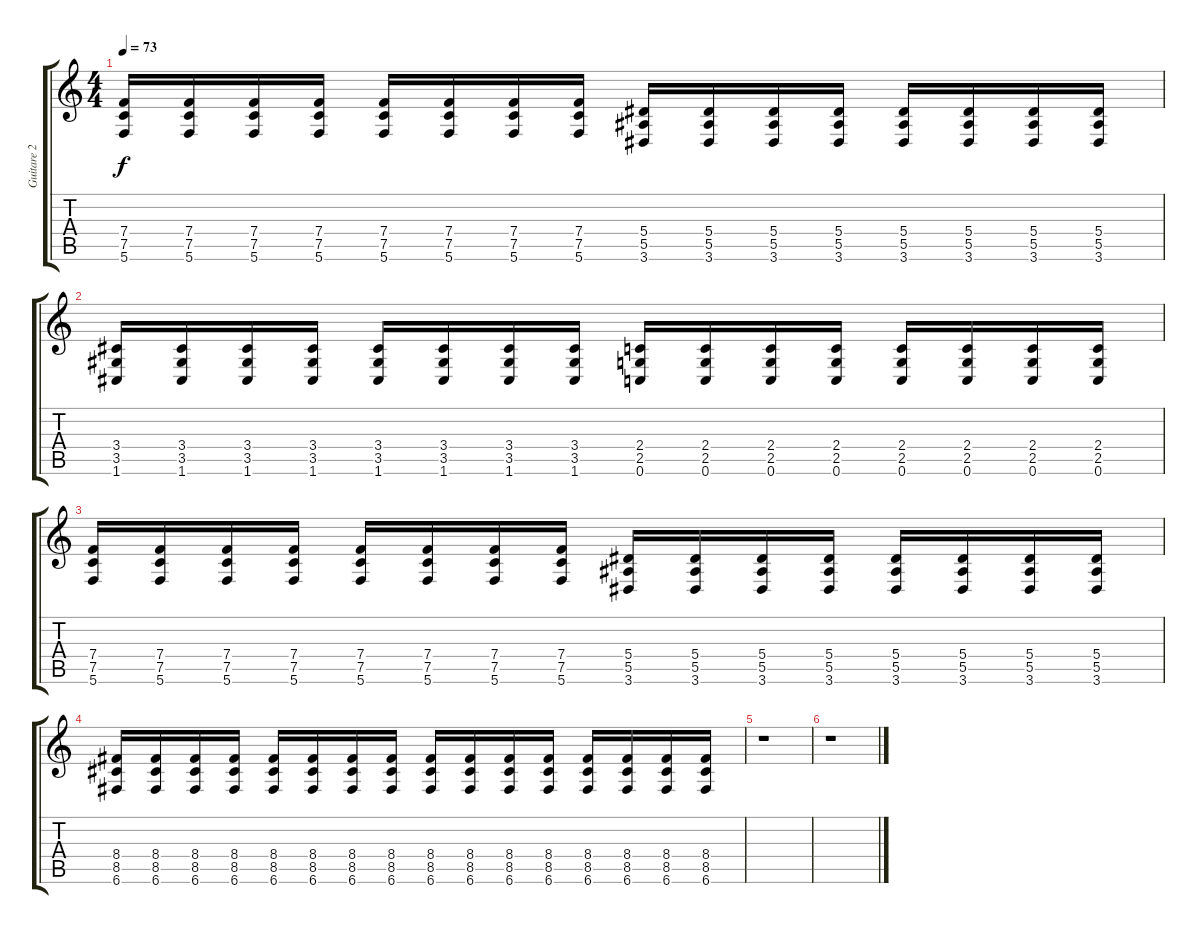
\track ("Guitare 2" "Guitare 2") {instrument distortionguitar}
\staff {score tabs}
\tuning (C4 G3 Eb3 Bb2 F2 C2) {hide}
\ts (4 4)
\tempo 73
\clef g2
\ks c
(7.4 7.5 5.6).16{dy f} (7.4 7.5 5.6).16 (7.4 7.5 5.6).16 (7.4 7.5 5.6).16 (7.4 7.5 5.6).16 (7.4 7.5 5.6).16 (7.4 7.5 5.6).16 (7.4 7.5 5.6).16 (5.4 5.5 3.6).16 (5.4 5.5 3.6).16 (5.4 5.5 3.6).16 (5.4 5.5 3.6).16 (5.4 5.5 3.6).16 (5.4 5.5 3.6).16 (5.4 5.5 3.6).16 (5.4 5.5 3.6).16 |
(3.4 3.5 1.6).16 (3.4 3.5 1.6).16 (3.4 3.5 1.6).16 (3.4 3.5 1.6).16 (3.4 3.5 1.6).16 (3.4 3.5 1.6).16 (3.4 3.5 1.6).16 (3.4 3.5 1.6).16 (2.4 2.5 0.6).16 (2.4 2.5 0.6).16 (2.4 2.5 0.6).16 (2.4 2.5 0.6).16 (2.4 2.5 0.6).16 (2.4 2.5 0.6).16 (2.4 2.5 0.6).16 (2.4 2.5 0.6).16 |
(7.4 7.5 5.6).16 (7.4 7.5 5.6).16 (7.4 7.5 5.6).16 (7.4 7.5 5.6).16 (7.4 7.5 5.6).16 (7.4 7.5 5.6).16 (7.4 7.5 5.6).16 (7.4 7.5 5.6).16 (5.4 5.5 3.6).16 (5.4 5.5 3.6).16 (5.4 5.5 3.6).16 (5.4 5.5 3.6).16 (5.4 5.5 3.6).16 (5.4 5.5 3.6).16 (5.4 5.5 3.6).16 (5.4 5.5 3.6).16 |
(8.4 8.5 6.6).16 (8.4 8.5 6.6).16 (8.4 8.5 6.6).16 (8.4 8.5 6.6).16 (8.4 8.5 6.6).16 (8.4 8.5 6.6).16 (8.4 8.5 6.6).16 (8.4 8.5 6.6).16 (8.4 8.5 6.6).16 (8.4 8.5 6.6).16 (8.4 8.5 6.6).16 (8.4 8.5 6.6).16 (8.4 8.5 6.6).16 (8.4 8.5 6.6).16 (8.4 8.5 6.6).16 (8.4 8.5 6.6).16 |
r.1 |
r.1
